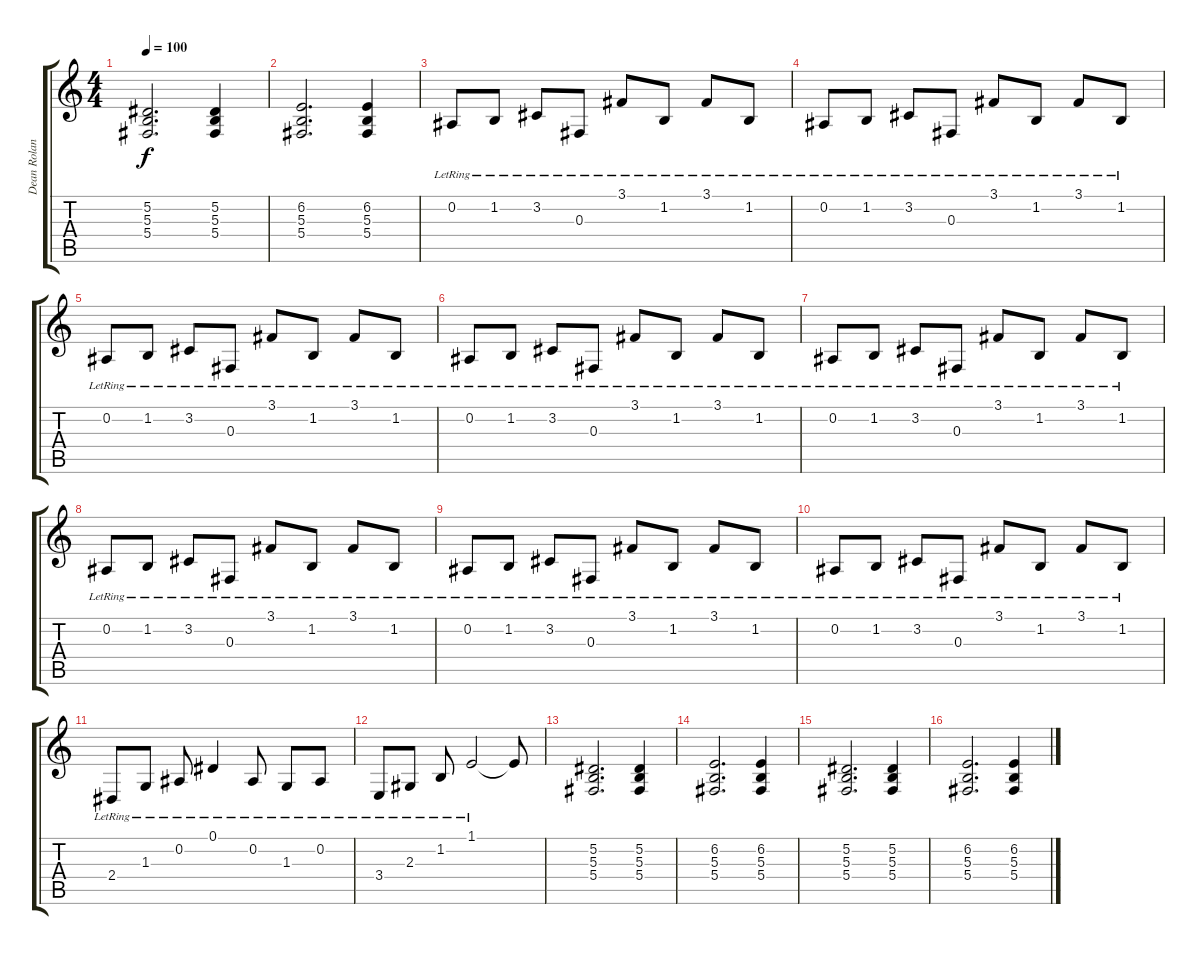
\track ("Dean Roland" "Dean Rolan") {instrument acousticgrandpiano}
\staff {score tabs}
\tuning (Eb4 Bb3 Gb3 Db3 Ab2 Eb2) {hide}
\ts (4 4)
\tempo 100
\clef g2
\ks c
(5.2 5.3 5.4).2{d dy f} (5.2 5.3 5.4).4 |
(6.2 5.3 5.4).2{d} (6.2 5.3 5.4).4 |
0.2{lr}.8 1.2{lr}.8 3.2{lr}.8 0.3{lr}.8 3.1{lr}.8 1.2{lr}.8 3.1{lr}.8 1.2{lr}.8 |
0.2{lr}.8 1.2{lr}.8 3.2{lr}.8 0.3{lr}.8 3.1{lr}.8 1.2{lr}.8 3.1{lr}.8 1.2{lr}.8 |
0.2{lr}.8 1.2{lr}.8 3.2{lr}.8 0.3{lr}.8 3.1{lr}.8 1.2{lr}.8 3.1{lr}.8 1.2{lr}.8 |
0.2{lr}.8 1.2{lr}.8 3.2{lr}.8 0.3{lr}.8 3.1{lr}.8 1.2{lr}.8 3.1{lr}.8 1.2{lr}.8 |
0.2{lr}.8 1.2{lr}.8 3.2{lr}.8 0.3{lr}.8 3.1{lr}.8 1.2{lr}.8 3.1{lr}.8 1.2{lr}.8 |
0.2{lr}.8 1.2{lr}.8 3.2{lr}.8 0.3{lr}.8 3.1{lr}.8 1.2{lr}.8 3.1{lr}.8 1.2{lr}.8 |
0.2{lr}.8 1.2{lr}.8 3.2{lr}.8 0.3{lr}.8 3.1{lr}.8 1.2{lr}.8 3.1{lr}.8 1.2{lr}.8 |
0.2{lr}.8 1.2{lr}.8 3.2{lr}.8 0.3{lr}.8 3.1{lr}.8 1.2{lr}.8 3.1{lr}.8 1.2{lr}.8 |
2.4{lr}.8 1.3{lr}.8 0.2{lr}.8 0.1{lr}.4 0.2{lr}.8 1.3{lr}.8 0.2{lr}.8 |
3.4{lr}.8 2.3{lr}.8 1.2{lr}.8 1.1{lr}.2 1.1{t}.8 |
(5.2 5.3 5.4).2{d} (5.2 5.3 5.4).4 |
(6.2 5.3 5.4).2{d} (6.2 5.3 5.4).4 |
(5.2 5.3 5.4).2{d} (5.2 5.3 5.4).4 |
(6.2 5.3 5.4).2{d} (6.2 5.3 5.4).4
